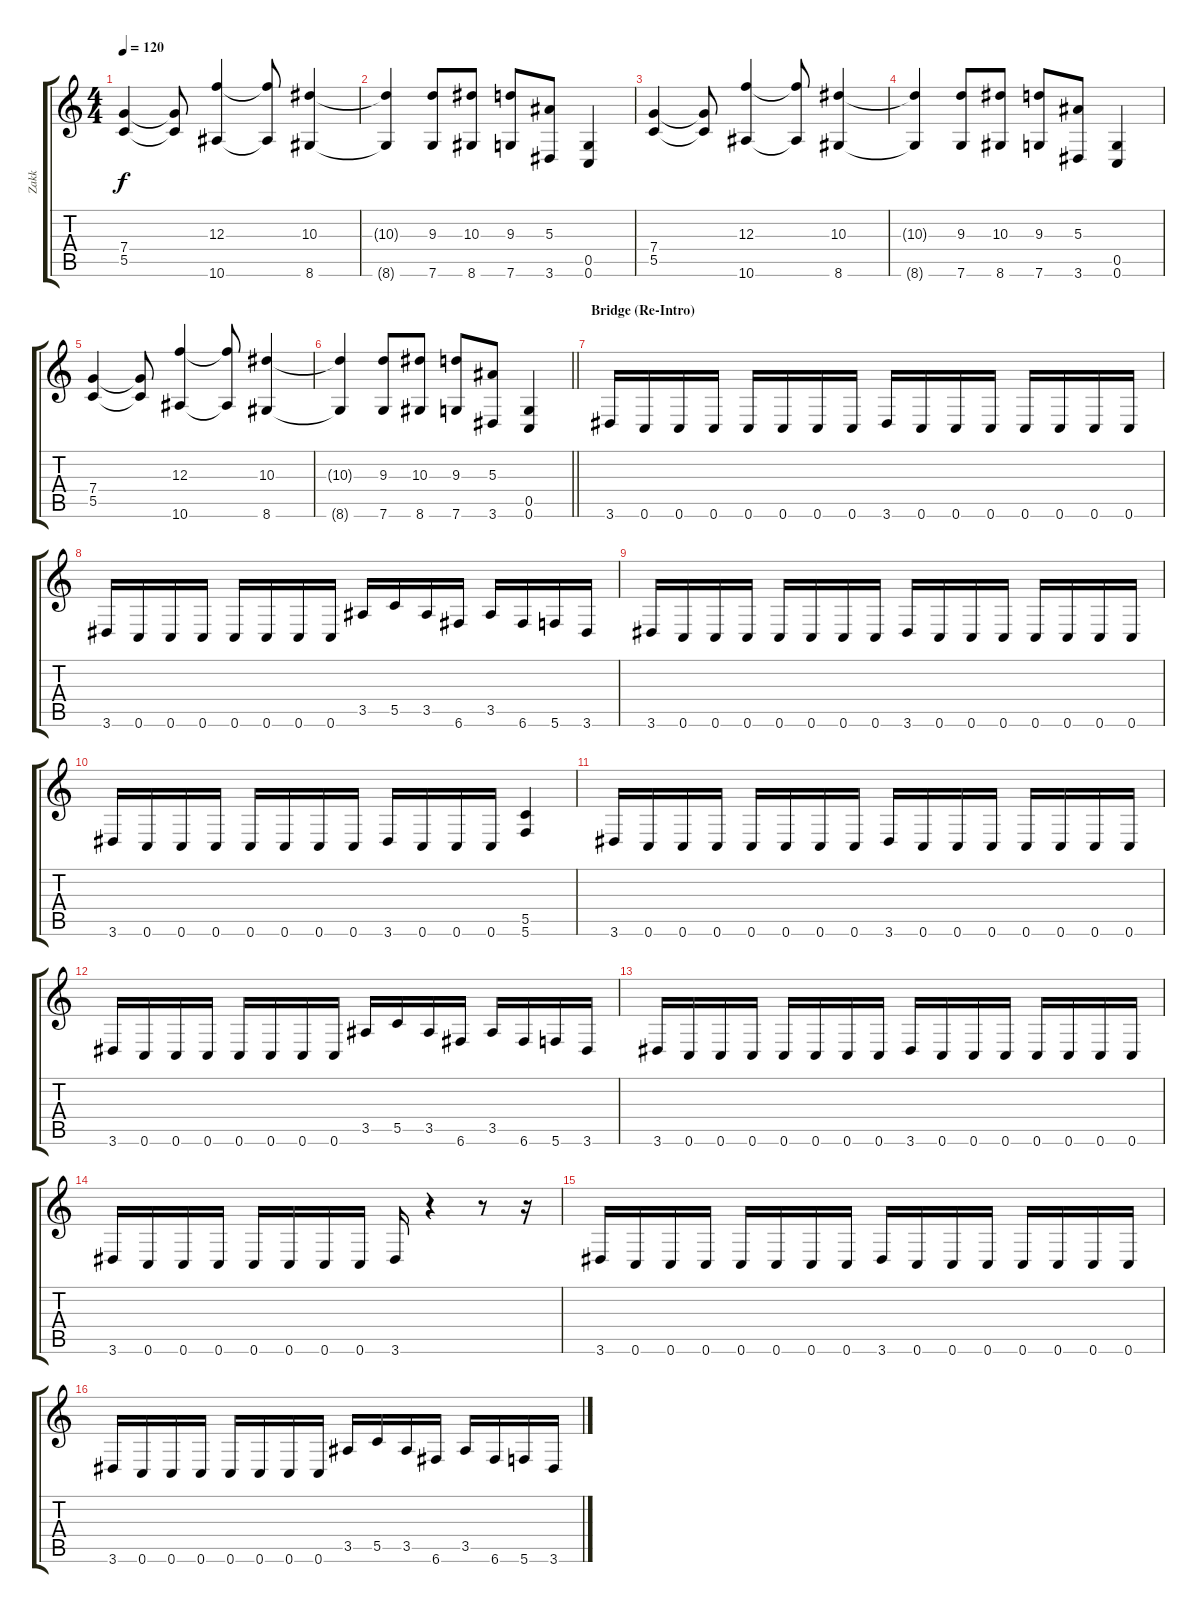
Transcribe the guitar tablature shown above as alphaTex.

\track ("Zakk" "Zakk") {instrument distortionguitar}
\staff {score tabs}
\tuning (D4 A3 F3 C3 G2 C2) {hide}
\ts (4 4)
\tempo 120
\clef g2
\ks c
(7.4 5.5).4{dy f} (7.4{t} 5.5{t}).8 (12.3 10.6).4 (12.3{t} 10.6{t}).8 (10.3 8.6).4 |
(10.3{t} 8.6{t}).4 (9.3 7.6).8 (10.3 8.6).8 (9.3 7.6).8 (5.3 3.6).8 (0.5 0.6).4 |
(7.4 5.5).4 (7.4{t} 5.5{t}).8 (12.3 10.6).4 (12.3{t} 10.6{t}).8 (10.3 8.6).4 |
(10.3{t} 8.6{t}).4 (9.3 7.6).8 (10.3 8.6).8 (9.3 7.6).8 (5.3 3.6).8 (0.5 0.6).4 |
(7.4 5.5).4 (7.4{t} 5.5{t}).8 (12.3 10.6).4 (12.3{t} 10.6{t}).8 (10.3 8.6).4 |
\barLineRight lightlight
(10.3{t} 8.6{t}).4 (9.3 7.6).8 (10.3 8.6).8 (9.3 7.6).8 (5.3 3.6).8 (0.5 0.6).4 |
\section ("" "Bridge (Re-Intro)")
3.6.16 0.6.16 0.6.16 0.6.16 0.6.16 0.6.16 0.6.16 0.6.16 3.6.16 0.6.16 0.6.16 0.6.16 0.6.16 0.6.16 0.6.16 0.6.16 |
3.6.16 0.6.16 0.6.16 0.6.16 0.6.16 0.6.16 0.6.16 0.6.16 3.5.16 5.5.16 3.5.16 6.6.16 3.5.16 6.6.16 5.6.16 3.6.16 |
3.6.16 0.6.16 0.6.16 0.6.16 0.6.16 0.6.16 0.6.16 0.6.16 3.6.16 0.6.16 0.6.16 0.6.16 0.6.16 0.6.16 0.6.16 0.6.16 |
3.6.16 0.6.16 0.6.16 0.6.16 0.6.16 0.6.16 0.6.16 0.6.16 3.6.16 0.6.16 0.6.16 0.6.16 (5.5 5.6).4 |
3.6.16 0.6.16 0.6.16 0.6.16 0.6.16 0.6.16 0.6.16 0.6.16 3.6.16 0.6.16 0.6.16 0.6.16 0.6.16 0.6.16 0.6.16 0.6.16 |
3.6.16 0.6.16 0.6.16 0.6.16 0.6.16 0.6.16 0.6.16 0.6.16 3.5.16 5.5.16 3.5.16 6.6.16 3.5.16 6.6.16 5.6.16 3.6.16 |
3.6.16 0.6.16 0.6.16 0.6.16 0.6.16 0.6.16 0.6.16 0.6.16 3.6.16 0.6.16 0.6.16 0.6.16 0.6.16 0.6.16 0.6.16 0.6.16 |
3.6.16 0.6.16 0.6.16 0.6.16 0.6.16 0.6.16 0.6.16 0.6.16 3.6.16 r.4 r.8 r.16 |
3.6.16 0.6.16 0.6.16 0.6.16 0.6.16 0.6.16 0.6.16 0.6.16 3.6.16 0.6.16 0.6.16 0.6.16 0.6.16 0.6.16 0.6.16 0.6.16 |
3.6.16 0.6.16 0.6.16 0.6.16 0.6.16 0.6.16 0.6.16 0.6.16 3.5.16 5.5.16 3.5.16 6.6.16 3.5.16 6.6.16 5.6.16 3.6.16
